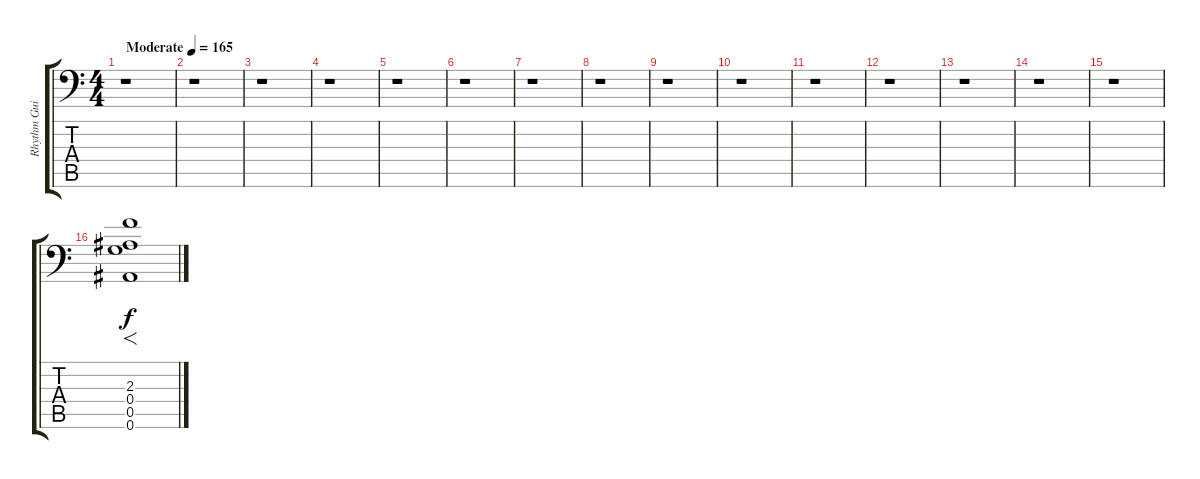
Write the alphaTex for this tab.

\track ("Rhythm Guitar" "Rhythm Gui") {instrument distortionguitar}
\staff {score tabs}
\tuning (C4 G3 Eb3 Bb2 G2 Bb1) {hide}
\ts (4 4)
\tempo (165 "Moderate")
\clef f4
\ks c
r.1{dy f instrument distortionguitar} |
r.1 |
r.1 |
r.1 |
r.1 |
r.1 |
r.1 |
r.1 |
r.1 |
r.1 |
r.1 |
r.1 |
r.1 |
r.1 |
r.1 |
(2.3 0.4 0.5 0.6).1{f}
